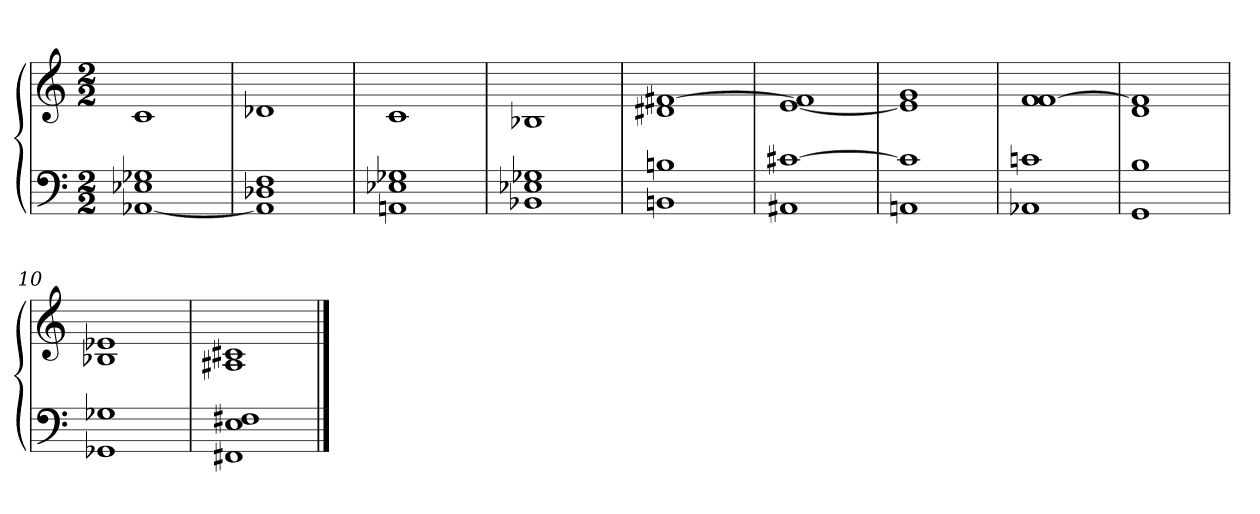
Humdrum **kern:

**kern	**kern
*part1	*part1
*staff2	*staff1
*clefF4	*clefG2
*k[]	*k[]
*C:	*C:
*M2/2	*M2/2
=1	=1
[1AA-X 1E-X 1G-X	1c
=2	=2
1AA-] 1D-X 1F	1d-X
=3	=3
1AAn 1E-X 1G-X	1c
=4	=4
1BB-X 1E-X 1G-X	1B-X
=5	=5
1BBn 1Bn	1d#X [1f#X
=6	=6
1AA#X [1c#X	[1e 1f#]
=7	=7
1AAn 1c#]	1e] 1g
=8	=8
1AA-X 1cn	1f [1f
=9	=9
1GG 1B	1d 1f]
=10	=10
1GG-X 1G-X	1B-X 1e-X
=11	=11
1FF#X 1E 1F#X	1A#X 1c#X
==	==
*-	*-
